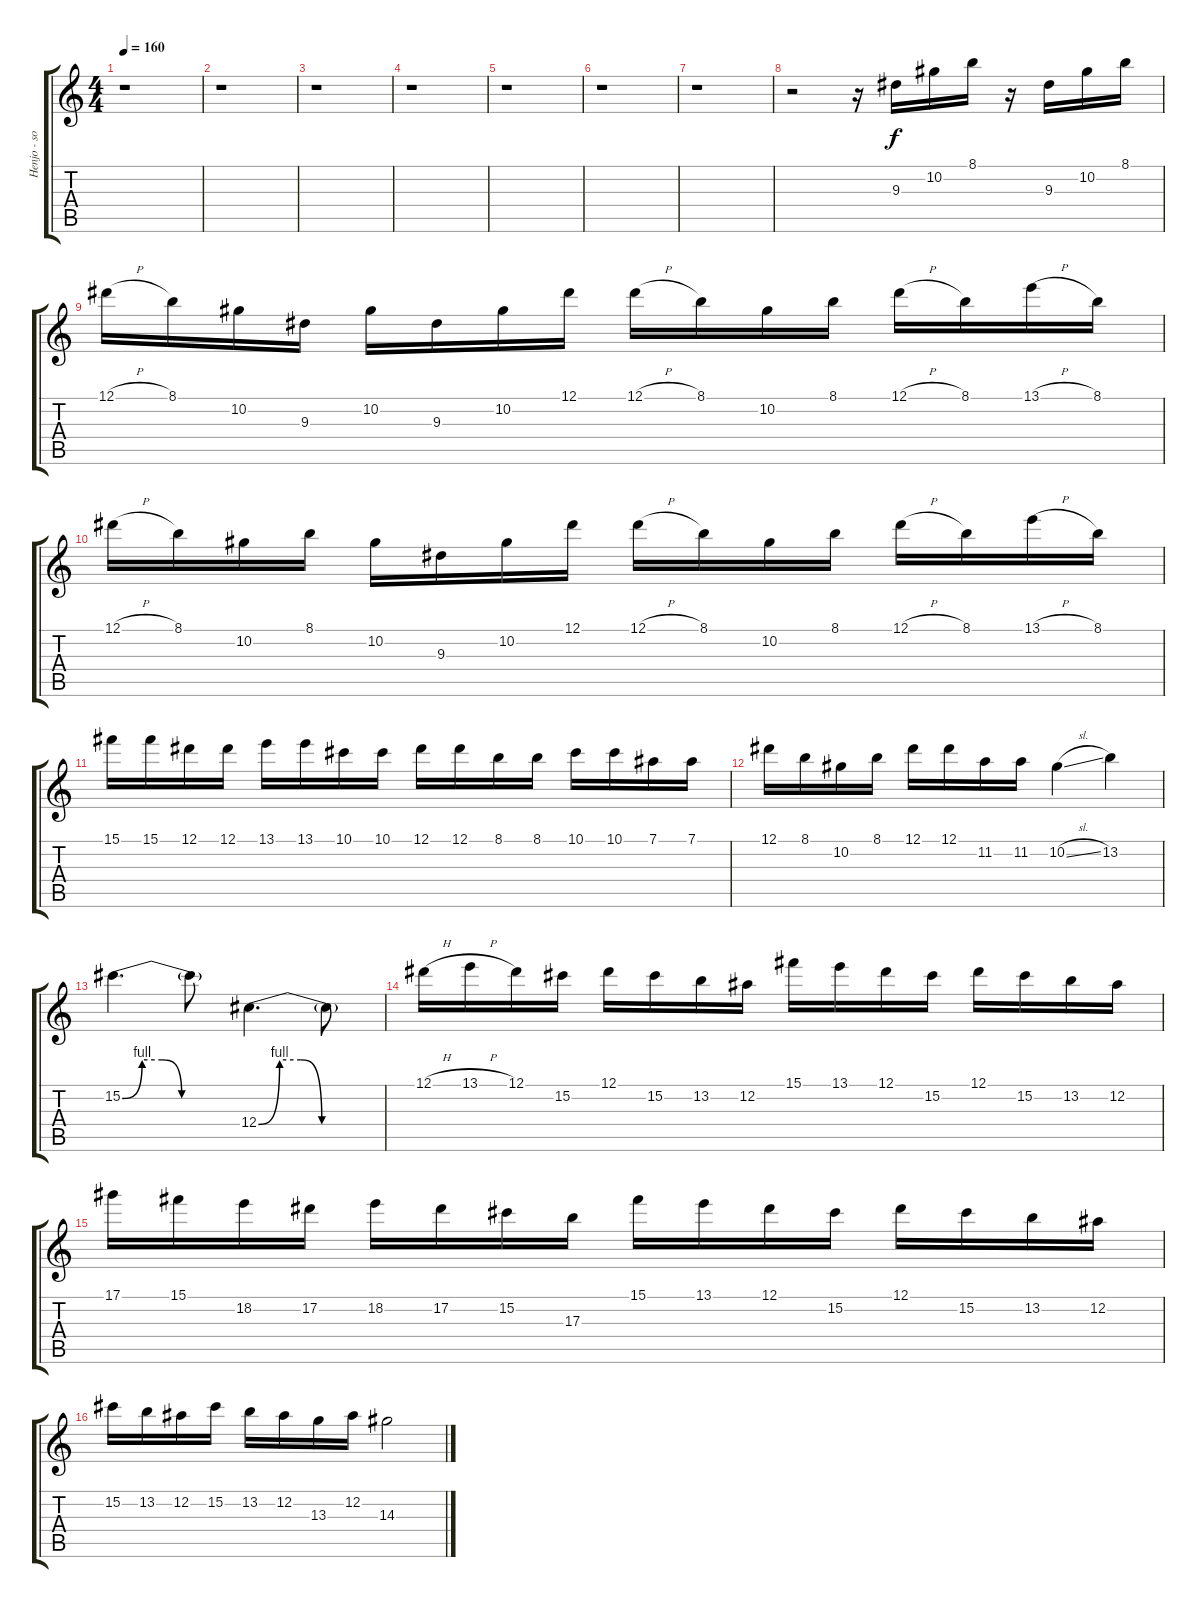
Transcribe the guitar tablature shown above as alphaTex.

\track ("Henjo - soli" "Henjo - so") {instrument distortionguitar}
\staff {score tabs}
\tuning (Eb4 Bb3 Gb3 Db3 Ab2 Eb2) {hide}
\ts (4 4)
\tempo 160
\clef g2
\ks c
r.1{dy f} |
r.1 |
r.1 |
r.1 |
r.1 |
r.1 |
r.1 |
r.2 r.16 9.3.16 10.2.16 8.1.16 r.16 9.3.16 10.2.16 8.1.16 |
12.1{h}.16 8.1.16 10.2.16 9.3.16 10.2.16 9.3.16 10.2.16 12.1.16 12.1{h}.16 8.1.16 10.2.16 8.1.16 12.1{h}.16 8.1.16 13.1{h}.16 8.1.16 |
12.1{h}.16 8.1.16 10.2.16 8.1.16 10.2.16 9.3.16 10.2.16 12.1.16 12.1{h}.16 8.1.16 10.2.16 8.1.16 12.1{h}.16 8.1.16 13.1{h}.16 8.1.16 |
15.1.16 15.1.16 12.1.16 12.1.16 13.1.16 13.1.16 10.1.16 10.1.16 12.1.16 12.1.16 8.1.16 8.1.16 10.1.16 10.1.16 7.1.16 7.1.16 |
12.1.16 8.1.16 10.2.16 8.1.16 12.1.16 12.1.16 11.2.16 11.2.16 10.2{sl}.4 13.2.4 |
15.2{be (custom 0 0 10 4 20 4 30 0 60 0)}.4{d} 15.2{t}.8 12.4{be (custom 0 0 10 4 20 4 30 0 60 0)}.4{d} 12.4{t}.8 |
12.1{h}.16 13.1{h}.16 12.1.16 15.2.16 12.1.16 15.2.16 13.2.16 12.2.16 15.1.16 13.1.16 12.1.16 15.2.16 12.1.16 15.2.16 13.2.16 12.2.16 |
17.1.16 15.1.16 18.2.16 17.2.16 18.2.16 17.2.16 15.2.16 17.3.16 15.1.16 13.1.16 12.1.16 15.2.16 12.1.16 15.2.16 13.2.16 12.2.16 |
15.2.16 13.2.16 12.2.16 15.2.16 13.2.16 12.2.16 13.3.16 12.2.16 14.3.2
